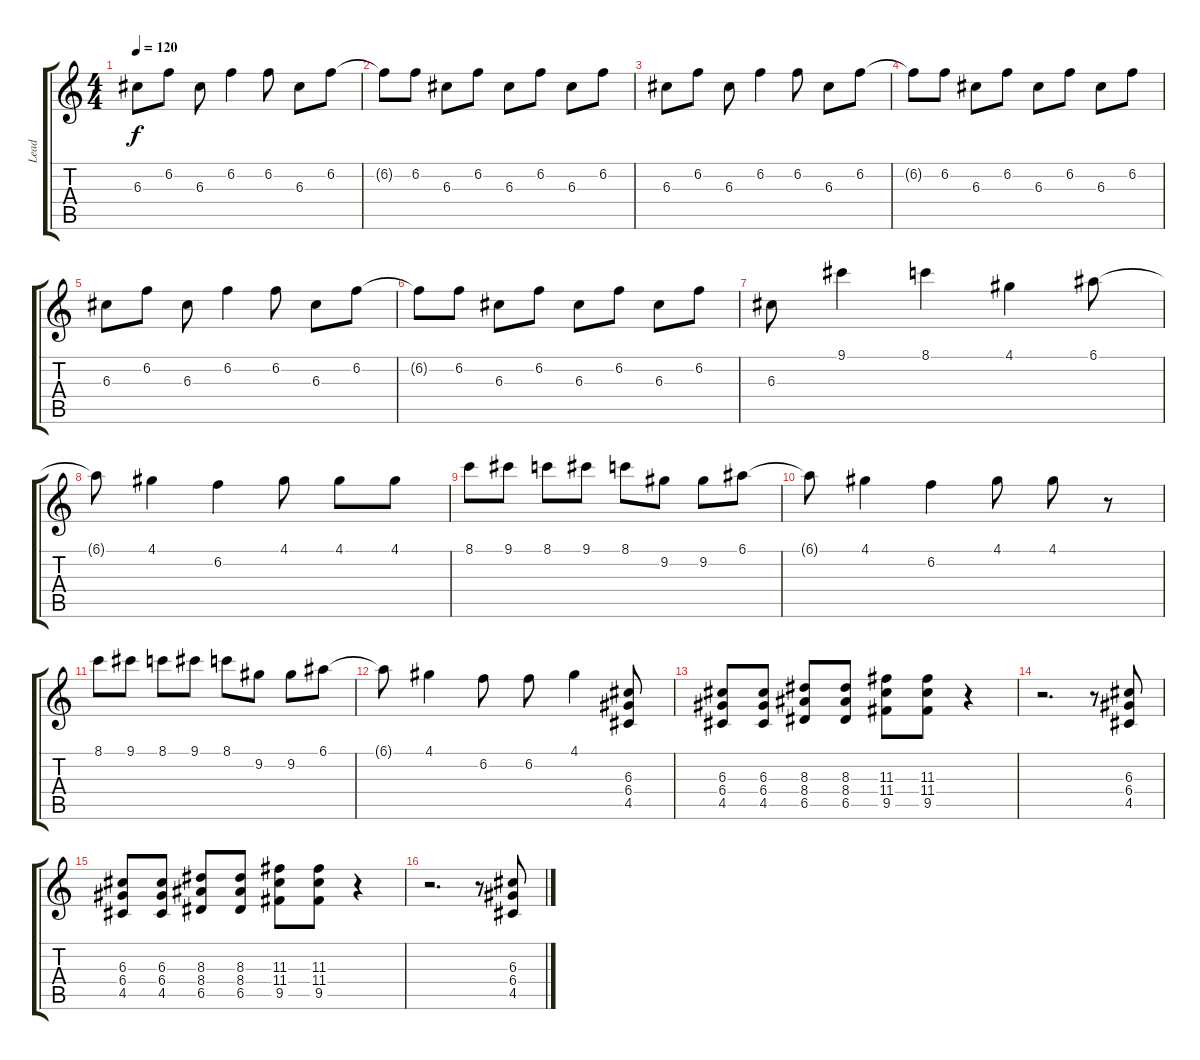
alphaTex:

\track ("Lead" "Lead") {instrument acousticguitarsteel}
\staff {score tabs}
\tuning (E4 B3 G3 D3 A2 E2) {hide}
\ts (4 4)
\tempo 120
\clef g2
\ks c
6.3.8{dy f} 6.2.8 6.3.8 6.2.4 6.2.8 6.3.8 6.2.8 |
6.2{t}.8 6.2.8 6.3.8 6.2.8 6.3.8 6.2.8 6.3.8 6.2.8 |
6.3.8 6.2.8 6.3.8 6.2.4 6.2.8 6.3.8 6.2.8 |
6.2{t}.8 6.2.8 6.3.8 6.2.8 6.3.8 6.2.8 6.3.8 6.2.8 |
6.3.8 6.2.8 6.3.8 6.2.4 6.2.8 6.3.8 6.2.8 |
6.2{t}.8 6.2.8 6.3.8 6.2.8 6.3.8 6.2.8 6.3.8 6.2.8 |
6.3.8 9.1.4 8.1.4 4.1.4 6.1.8 |
6.1{t}.8 4.1.4 6.2.4 4.1.8 4.1.8 4.1.8 |
8.1.8 9.1.8 8.1.8 9.1.8 8.1.8 9.2.8 9.2.8 6.1.8 |
6.1{t}.8 4.1.4 6.2.4 4.1.8 4.1.8 r.8 |
8.1.8 9.1.8 8.1.8 9.1.8 8.1.8 9.2.8 9.2.8 6.1.8 |
6.1{t}.8 4.1.4 6.2.8 6.2.8 4.1.4 (6.3 6.4 4.5).8 |
(6.3 6.4 4.5).8 (6.3 6.4 4.5).8 (8.3 8.4 6.5).8 (8.3 8.4 6.5).8 (11.3 11.4 9.5).8 (11.3 11.4 9.5).8 r.4 |
r.2{d} r.8 (6.3 6.4 4.5).8 |
(6.3 6.4 4.5).8 (6.3 6.4 4.5).8 (8.3 8.4 6.5).8 (8.3 8.4 6.5).8 (11.3 11.4 9.5).8 (11.3 11.4 9.5).8 r.4 |
r.2{d} r.8 (6.3 6.4 4.5).8
